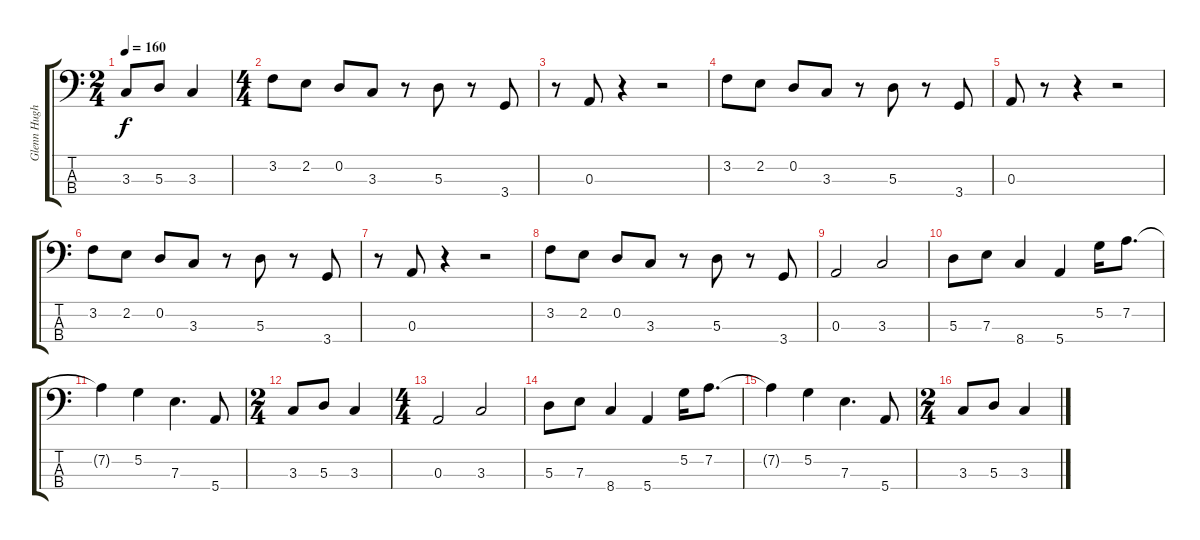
\track ("Glenn Hughes" "Glenn Hugh") {instrument electricbasspick}
\staff {score tabs}
\tuning (G2 D2 A1 E1) {hide}
\ts (2 4)
\tempo 160
\clef f4
\ks c
3.3.8{dy f} 5.3.8 3.3.4 |
\ts (4 4)
3.2.8 2.2.8 0.2.8 3.3.8 r.8 5.3.8 r.8 3.4.8 |
r.8 0.3.8 r.4 r.2 |
3.2.8 2.2.8 0.2.8 3.3.8 r.8 5.3.8 r.8 3.4.8 |
0.3.8 r.8 r.4 r.2 |
3.2.8 2.2.8 0.2.8 3.3.8 r.8 5.3.8 r.8 3.4.8 |
r.8 0.3.8 r.4 r.2 |
3.2.8 2.2.8 0.2.8 3.3.8 r.8 5.3.8 r.8 3.4.8 |
0.3.2 3.3.2 |
5.3.8 7.3.8 8.4.4 5.4.4 5.2.16 7.2.8{d} |
7.2{t}.4 5.2.4 7.3.4{d} 5.4.8 |
\ts (2 4)
3.3.8 5.3.8 3.3.4 |
\ts (4 4)
0.3.2 3.3.2 |
5.3.8 7.3.8 8.4.4 5.4.4 5.2.16 7.2.8{d} |
7.2{t}.4 5.2.4 7.3.4{d} 5.4.8 |
\ts (2 4)
3.3.8 5.3.8 3.3.4
